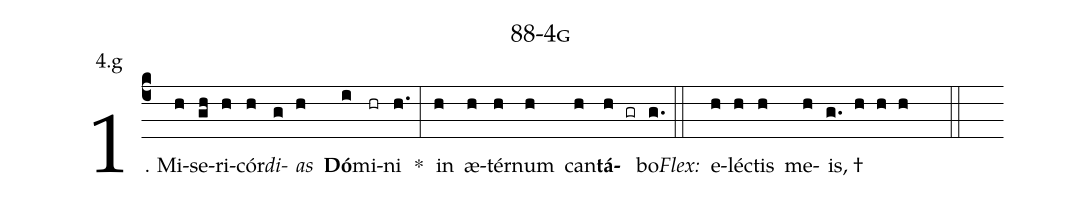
name: 88-4g;
annotation: 4.g;
%%
(c4)1. Mi(h)se(gh)ri(h)cór(h)<i>di</i>(g)<i>as</i>(h) <b>Dó</b>(i)mi(hr)ni(h.) *(:) in(h) æ(h)tér(h)num(h) can(h)<b>tá</b>(h gr)bo.(g.) (::)
<i>Flex:</i>()  e(h)léc(h)tis(h) me(h)is, †(g. h h h  ::)
